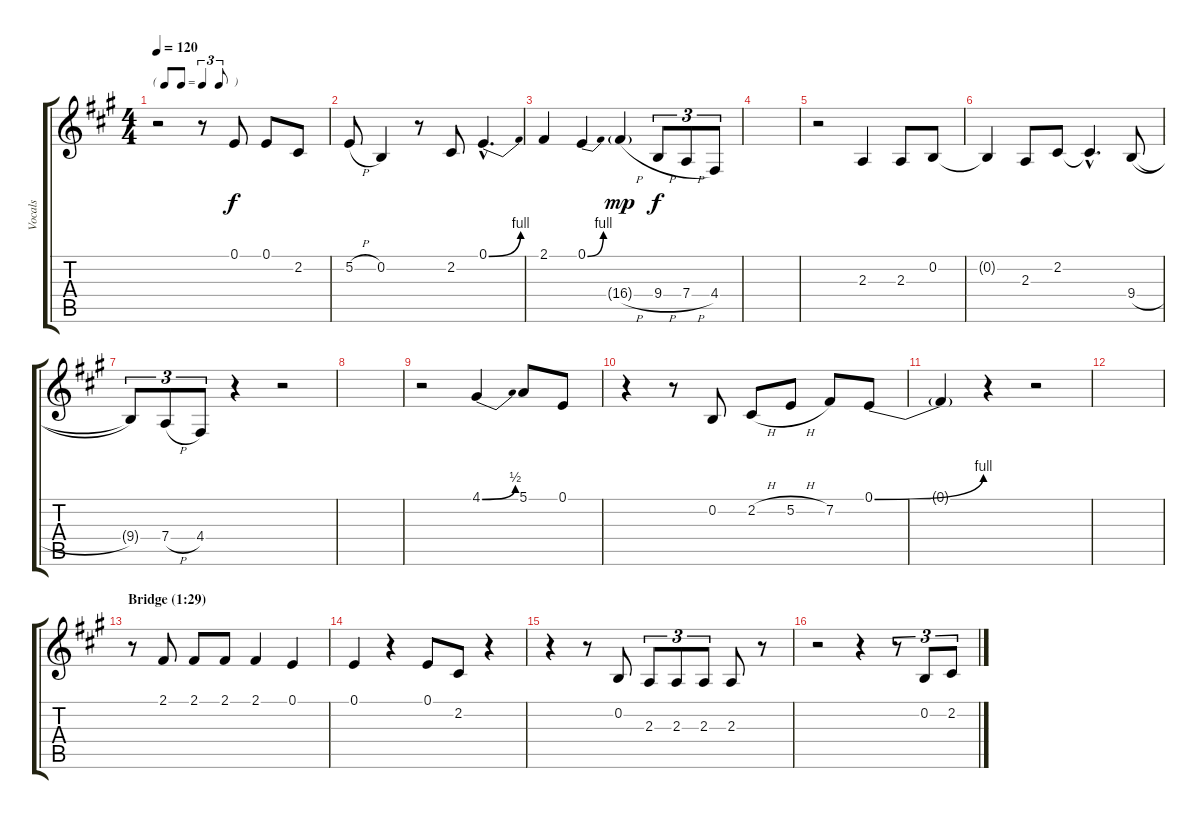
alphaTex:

\track ("Vocals" "Vocals") {instrument sopranosax}
\staff {score tabs}
\tuning (E4 B3 G3 D3 A2 E2) {hide}
\ts (4 4)
\tf triplet8th
\tempo 120
\clef g2
\ks a
r.2{dy f} r.8 0.1.8 0.1.8 2.2.8 |
5.2{h}.8 0.2.4 r.8 2.2.8 0.1{be (bend 0 0 60 4) hac}.4{d} |
2.1.4 0.1{be (bend 0 0 60 4)}.4 16.4{h g}.4{dy mp} 9.4{h}.8{tu (3 2) dy f} 7.4{h}.8{tu (3 2)} 4.4.8{tu (3 2)} |
|
r.2 2.3.4 2.3.8 0.2.8 |
0.2{t}.4 2.3.8 2.2.8 2.2{hac t}.4{d} 9.4{h}.8 |
9.4{t}.8{tu (3 2)} 7.4{h}.8{tu (3 2)} 4.4.8{tu (3 2)} r.4 r.2 |
|
r.2 4.1{be (bend 0 0 60 2)}.4 5.1.8 0.1.8 |
r.4 r.8 0.2.8 2.2{h}.8 5.2{h}.8 7.2.8 0.1{be (bend 0 0 60 4)}.8 |
0.1{t}.4 r.4 r.2 |
|
\section ("" "Bridge (1:29)")
r.8 2.1.8 2.1.8 2.1.8 2.1.4 0.1.4 |
0.1.4 r.4 0.1.8 2.2.8 r.4 |
r.4 r.8 0.2.8 2.3.8{tu (3 2)} 2.3.8{tu (3 2)} 2.3.8{tu (3 2)} 2.3.8 r.8 |
r.2 r.4 r.8{tu (3 2)} 0.2.8{tu (3 2)} 2.2.8{tu (3 2)}
